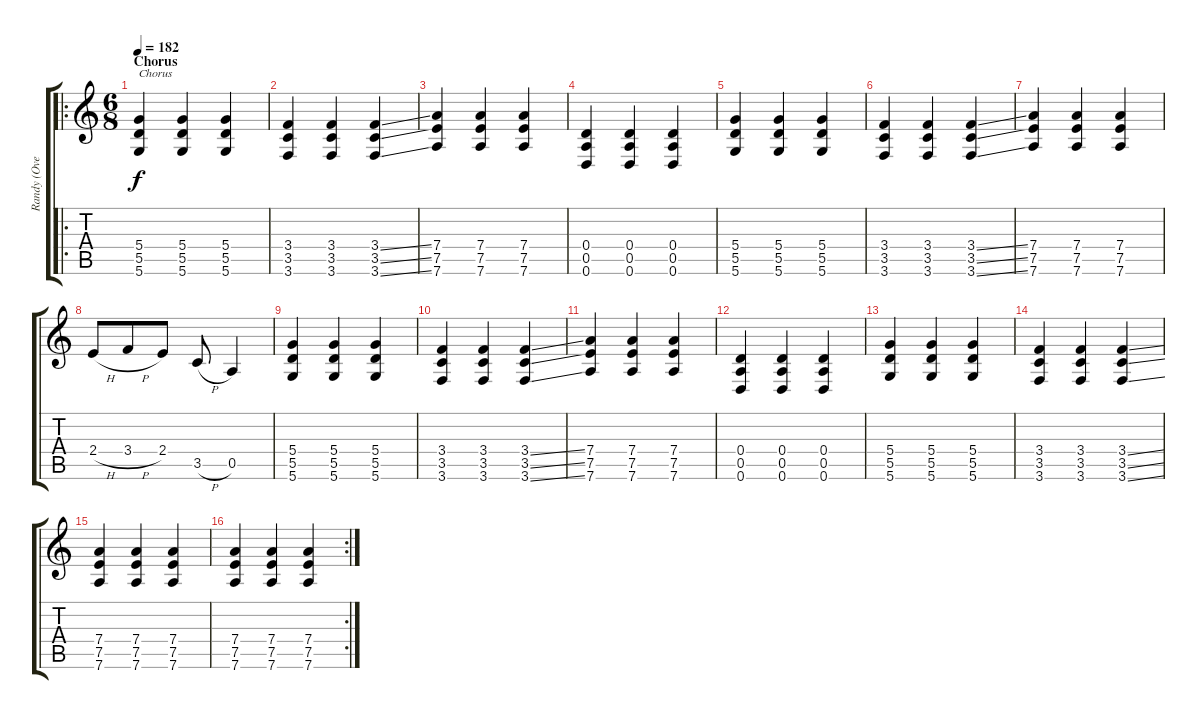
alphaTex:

\track ("Randy (Overdriven Guitar)" "Randy (Ove") {instrument overdrivenguitar}
\staff {score tabs}
\tuning (E4 B3 G3 D3 A2 D2) {hide}
\ro
\ts (6 8)
\section ("" "Chorus")
\tempo 182
\clef g2
\ks c
(5.4 5.5 5.6).4{txt "Chorus" dy f} (5.4 5.5 5.6).4 (5.4 5.5 5.6).4 |
(3.4 3.5 3.6).4 (3.4 3.5 3.6).4 (3.4{ss} 3.5{ss} 3.6{ss}).4 |
(7.4 7.5 7.6).4 (7.4 7.5 7.6).4 (7.4 7.5 7.6).4 |
(0.4 0.5 0.6).4 (0.4 0.5 0.6).4 (0.4 0.5 0.6).4 |
(5.4 5.5 5.6).4 (5.4 5.5 5.6).4 (5.4 5.5 5.6).4 |
(3.4 3.5 3.6).4 (3.4 3.5 3.6).4 (3.4{ss} 3.5{ss} 3.6{ss}).4 |
(7.4 7.5 7.6).4 (7.4 7.5 7.6).4 (7.4 7.5 7.6).4 |
2.4{h}.8 3.4{h}.8 2.4.8 3.5{h}.8 0.5.4 |
(5.4 5.5 5.6).4 (5.4 5.5 5.6).4 (5.4 5.5 5.6).4 |
(3.4 3.5 3.6).4 (3.4 3.5 3.6).4 (3.4{ss} 3.5{ss} 3.6{ss}).4 |
(7.4 7.5 7.6).4 (7.4 7.5 7.6).4 (7.4 7.5 7.6).4 |
(0.4 0.5 0.6).4 (0.4 0.5 0.6).4 (0.4 0.5 0.6).4 |
(5.4 5.5 5.6).4 (5.4 5.5 5.6).4 (5.4 5.5 5.6).4 |
(3.4 3.5 3.6).4 (3.4 3.5 3.6).4 (3.4{ss} 3.5{ss} 3.6{ss}).4 |
(7.4 7.5 7.6).4 (7.4 7.5 7.6).4 (7.4 7.5 7.6).4 |
\rc 2
(7.4 7.5 7.6).4 (7.4 7.5 7.6).4 (7.4 7.5 7.6).4
